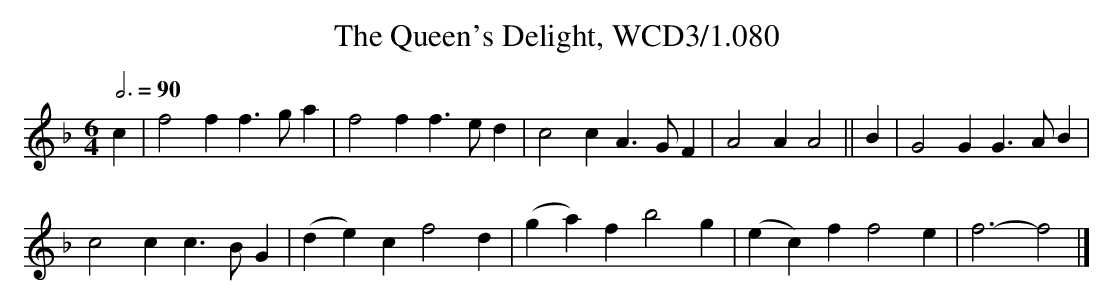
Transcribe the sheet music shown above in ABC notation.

X:1
T:Queen's Delight, WCD3/1.080, The
M:6/4
L:1/4
Q:3/4=90
K:F
c|f2f f3/g/a|f2f f3/e/d|c2c A3/G/F|A2AA2||B|G2G G3/A/B|
c2c c3/B/G|(de)c f2d|(ga)f b2g|(ec)f f2e|f3-f2|]
